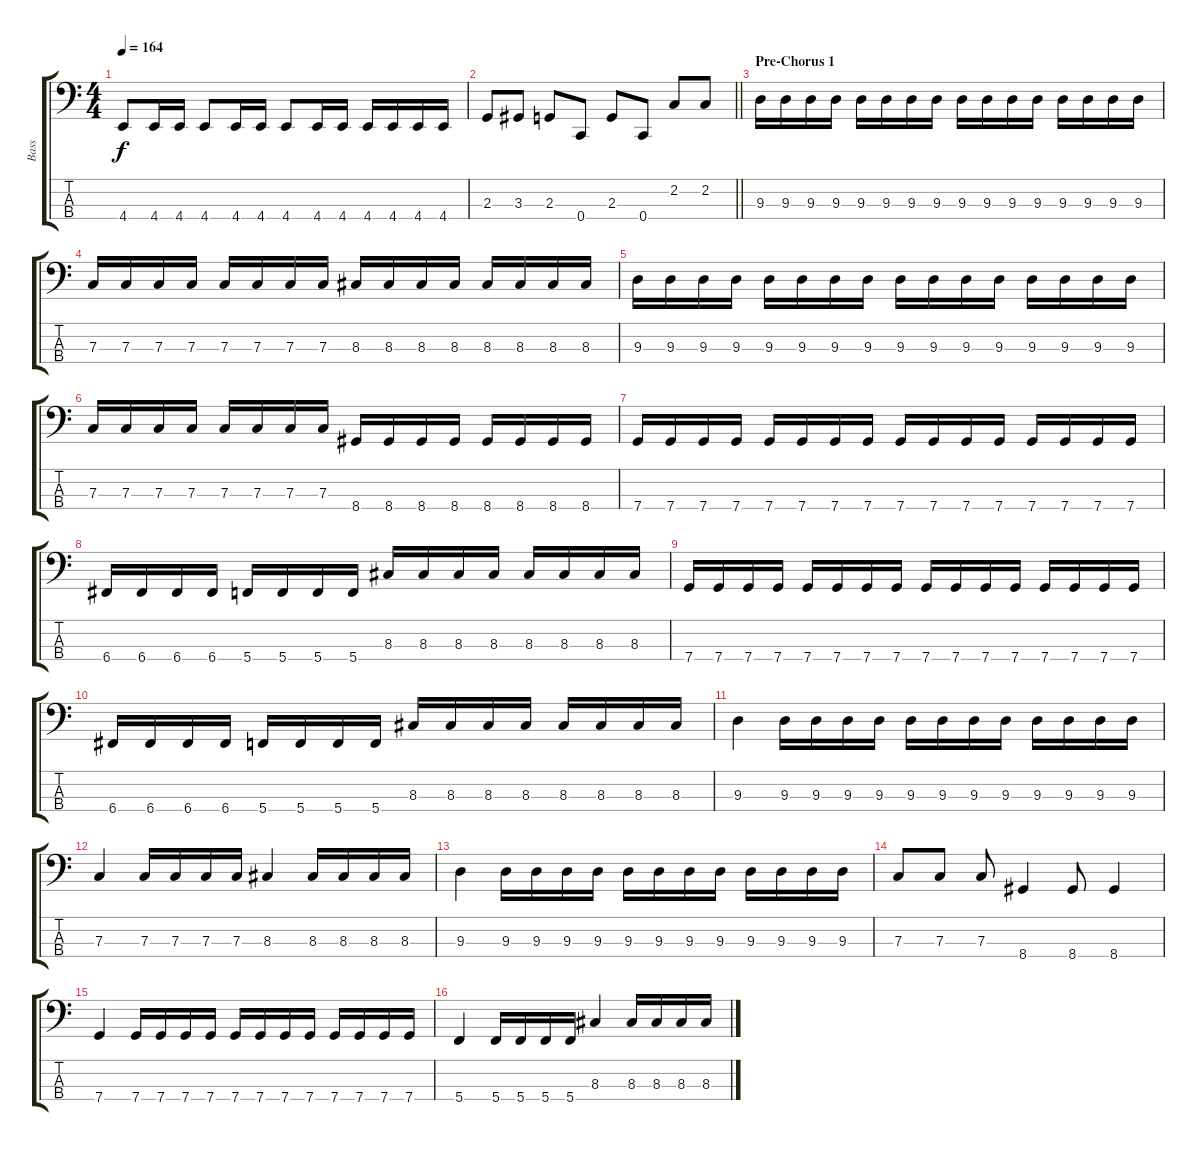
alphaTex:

\track ("Bass" "Bass") {instrument electricbasspick}
\staff {score tabs}
\tuning (Eb2 Bb1 F1 C1) {hide}
\ts (4 4)
\tempo 164
\clef f4
\ks c
4.4.8{dy f} 4.4.16 4.4.16 4.4.8 4.4.16 4.4.16 4.4.8 4.4.16 4.4.16 4.4.16 4.4.16 4.4.16 4.4.16 |
\barLineRight lightlight
2.3.8 3.3.8 2.3.8 0.4.8 2.3.8 0.4.8 2.2.8 2.2.8 |
\section ("" "Pre-Chorus 1")
9.3.16 9.3.16 9.3.16 9.3.16 9.3.16 9.3.16 9.3.16 9.3.16 9.3.16 9.3.16 9.3.16 9.3.16 9.3.16 9.3.16 9.3.16 9.3.16 |
7.3.16 7.3.16 7.3.16 7.3.16 7.3.16 7.3.16 7.3.16 7.3.16 8.3.16 8.3.16 8.3.16 8.3.16 8.3.16 8.3.16 8.3.16 8.3.16 |
9.3.16 9.3.16 9.3.16 9.3.16 9.3.16 9.3.16 9.3.16 9.3.16 9.3.16 9.3.16 9.3.16 9.3.16 9.3.16 9.3.16 9.3.16 9.3.16 |
7.3.16 7.3.16 7.3.16 7.3.16 7.3.16 7.3.16 7.3.16 7.3.16 8.4.16 8.4.16 8.4.16 8.4.16 8.4.16 8.4.16 8.4.16 8.4.16 |
7.4.16 7.4.16 7.4.16 7.4.16 7.4.16 7.4.16 7.4.16 7.4.16 7.4.16 7.4.16 7.4.16 7.4.16 7.4.16 7.4.16 7.4.16 7.4.16 |
6.4.16 6.4.16 6.4.16 6.4.16 5.4.16 5.4.16 5.4.16 5.4.16 8.3.16 8.3.16 8.3.16 8.3.16 8.3.16 8.3.16 8.3.16 8.3.16 |
7.4.16 7.4.16 7.4.16 7.4.16 7.4.16 7.4.16 7.4.16 7.4.16 7.4.16 7.4.16 7.4.16 7.4.16 7.4.16 7.4.16 7.4.16 7.4.16 |
6.4.16 6.4.16 6.4.16 6.4.16 5.4.16 5.4.16 5.4.16 5.4.16 8.3.16 8.3.16 8.3.16 8.3.16 8.3.16 8.3.16 8.3.16 8.3.16 |
9.3.4 9.3.16 9.3.16 9.3.16 9.3.16 9.3.16 9.3.16 9.3.16 9.3.16 9.3.16 9.3.16 9.3.16 9.3.16 |
7.3.4 7.3.16 7.3.16 7.3.16 7.3.16 8.3.4 8.3.16 8.3.16 8.3.16 8.3.16 |
9.3.4 9.3.16 9.3.16 9.3.16 9.3.16 9.3.16 9.3.16 9.3.16 9.3.16 9.3.16 9.3.16 9.3.16 9.3.16 |
7.3.8 7.3.8 7.3.8 8.4.4 8.4.8 8.4.4 |
7.4.4 7.4.16 7.4.16 7.4.16 7.4.16 7.4.16 7.4.16 7.4.16 7.4.16 7.4.16 7.4.16 7.4.16 7.4.16 |
5.4.4 5.4.16 5.4.16 5.4.16 5.4.16 8.3.4 8.3.16 8.3.16 8.3.16 8.3.16
